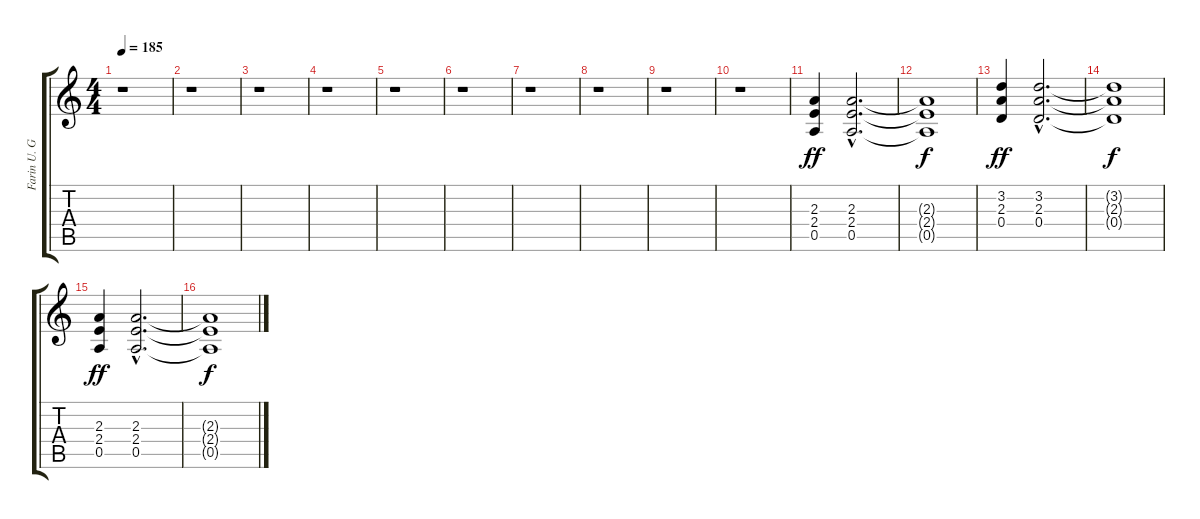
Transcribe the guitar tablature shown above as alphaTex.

\track ("Farin U. Guitar 2" "Farin U. G") {instrument overdrivenguitar}
\staff {score tabs}
\tuning (E4 B3 G3 D3 A2 E2) {hide}
\ts (4 4)
\tempo 185
\clef g2
\ks c
r.1{dy ff instrument overdrivenguitar} |
r.1 |
r.1 |
r.1 |
r.1 |
r.1 |
r.1 |
r.1 |
r.1 |
r.1 |
(2.3 2.4 0.5).4 (2.3{hac} 2.4{hac} 0.5{hac}).2{d} |
(2.3{t} 2.4{t} 0.5{t}).1{dy f} |
(3.2 2.3 0.4).4{dy ff} (3.2{hac} 2.3{hac} 0.4{hac}).2{d} |
(3.2{t} 2.3{t} 0.4{t}).1{dy f} |
(2.3 2.4 0.5).4{dy ff} (2.3{hac} 2.4{hac} 0.5{hac}).2{d} |
(2.3{t} 2.4{t} 0.5{t}).1{dy f}
